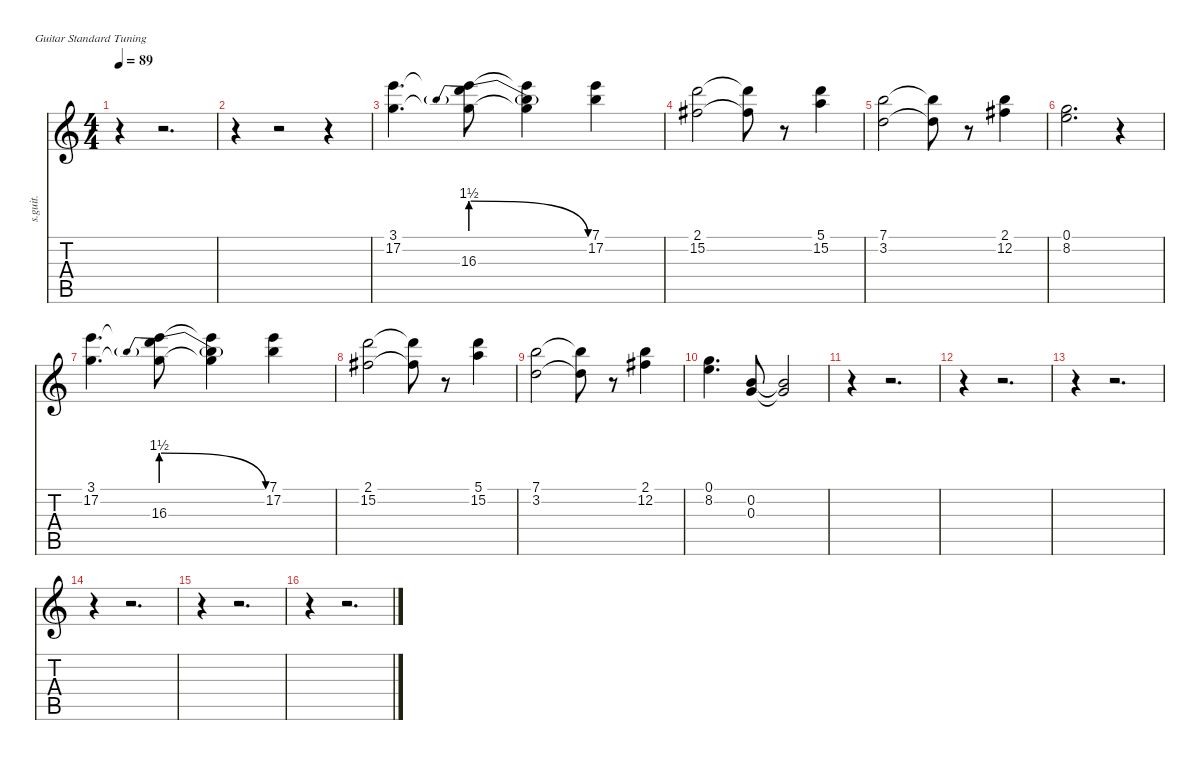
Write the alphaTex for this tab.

\defaultSystemsLayout 4
\hideDynamics
\bracketExtendMode nobrackets
\track ("John Frusciante - Backing Vocals" "s.guit.") {instrument choiraahs}
\staff {score tabs}
\tuning (E4 B3 G3 D3 A2 E2)
\displaytranspose 12
\ts (4 4)
\tempo 89
\clef g2
\ks c
r.4{dy f} r.2{d} |
r.4 r.2 r.4 |
(3.1 17.2).4{d lyrics (0 "") lyrics (1 "") lyrics (2 "") lyrics (3 "") lyrics (4 "")} (3.1{t} 17.2{t} 16.3{be (prebendrelease 0 6 30 0)}).8{lyrics (0 "") lyrics (1 "") lyrics (2 "") lyrics (3 "") lyrics (4 "")} (3.1{t} 17.2{t} 16.3{t}).4{lyrics (0 "") lyrics (1 "") lyrics (2 "") lyrics (3 "") lyrics (4 "")} (7.1 17.2).4{lyrics (0 "") lyrics (1 "") lyrics (2 "") lyrics (3 "") lyrics (4 "")} |
(2.1{acc #} 15.2).2{lyrics (0 "") lyrics (1 "") lyrics (2 "") lyrics (3 "") lyrics (4 "")} (2.1{t acc #} 15.2{t}).8{lyrics (0 "") lyrics (1 "") lyrics (2 "") lyrics (3 "") lyrics (4 "")} r.8 (5.1 15.2).4{lyrics (0 "") lyrics (1 "") lyrics (2 "") lyrics (3 "") lyrics (4 "")} |
(7.1 3.2).2{lyrics (0 "") lyrics (1 "") lyrics (2 "") lyrics (3 "") lyrics (4 "")} (7.1{t} 3.2{t}).8{lyrics (0 "") lyrics (1 "") lyrics (2 "") lyrics (3 "") lyrics (4 "")} r.8 (2.1{acc #} 12.2).4{lyrics (0 "") lyrics (1 "") lyrics (2 "") lyrics (3 "") lyrics (4 "")} |
(0.1 8.2).2{d lyrics (0 "") lyrics (1 "") lyrics (2 "") lyrics (3 "") lyrics (4 "")} r.4 |
(3.1 17.2).4{d lyrics (0 "") lyrics (1 "") lyrics (2 "") lyrics (3 "") lyrics (4 "")} (3.1{t} 17.2{t} 16.3{be (prebendrelease 0 6 30 0)}).8{lyrics (0 "") lyrics (1 "") lyrics (2 "") lyrics (3 "") lyrics (4 "")} (3.1{t} 17.2{t} 16.3{t}).4{lyrics (0 "") lyrics (1 "") lyrics (2 "") lyrics (3 "") lyrics (4 "")} (7.1 17.2).4{lyrics (0 "") lyrics (1 "") lyrics (2 "") lyrics (3 "") lyrics (4 "")} |
(2.1{acc #} 15.2).2{lyrics (0 "") lyrics (1 "") lyrics (2 "") lyrics (3 "") lyrics (4 "")} (2.1{t acc #} 15.2{t}).8{lyrics (0 "") lyrics (1 "") lyrics (2 "") lyrics (3 "") lyrics (4 "")} r.8 (5.1 15.2).4{lyrics (0 "") lyrics (1 "") lyrics (2 "") lyrics (3 "") lyrics (4 "")} |
(7.1 3.2).2{lyrics (0 "") lyrics (1 "") lyrics (2 "") lyrics (3 "") lyrics (4 "")} (7.1{t} 3.2{t}).8{lyrics (0 "") lyrics (1 "") lyrics (2 "") lyrics (3 "") lyrics (4 "")} r.8 (2.1{acc #} 12.2).4{lyrics (0 "") lyrics (1 "") lyrics (2 "") lyrics (3 "") lyrics (4 "")} |
(0.1 8.2).4{d lyrics (0 "") lyrics (1 "") lyrics (2 "") lyrics (3 "") lyrics (4 "")} (0.2 0.3).8{lyrics (0 "") lyrics (1 "") lyrics (2 "") lyrics (3 "") lyrics (4 "")} (0.2{t} 0.3{t}).2{lyrics (0 "") lyrics (1 "") lyrics (2 "") lyrics (3 "") lyrics (4 "")} |
r.4 r.2{d} |
r.4 r.2{d} |
r.4 r.2{d} |
r.4 r.2{d} |
r.4 r.2{d} |
r.4 r.2{d}
